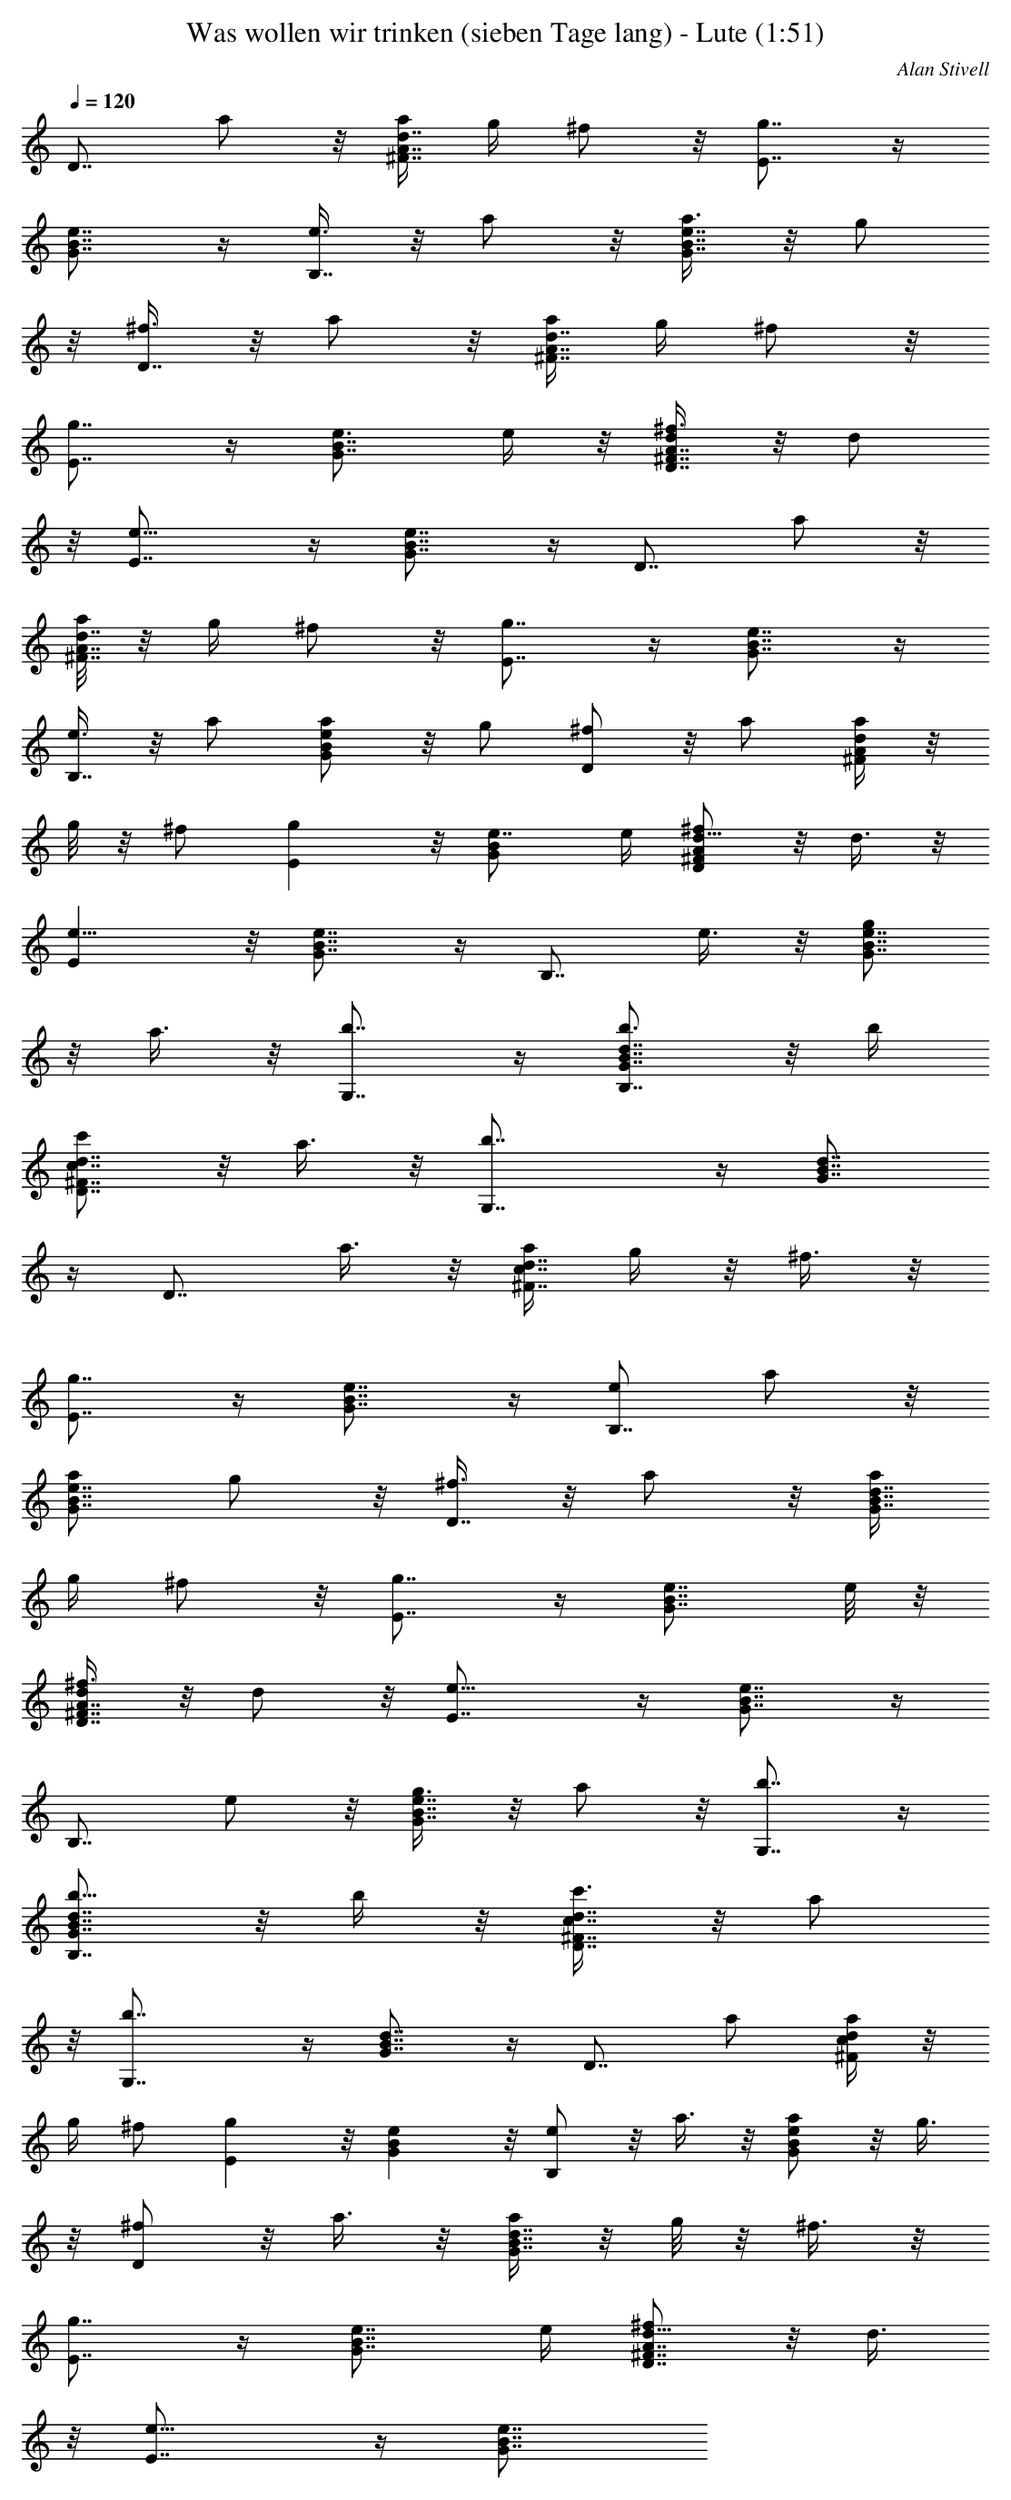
X:1
T:Was wollen wir trinken (sieben Tage lang) - Lute (1:51)
C:Alan Stivell
L:1/4
Q:120
K:C
[D7/8z/2] a/2 z/8 [a/4^F7/8d7/8A7/8] g/4 ^f/2 z/8 [g7/8E7/8] z/4
[e7/8G7/8B7/8] z/4 [e3/8B,7/8] z/8 a/2 z/8 [a3/8e7/8G7/8B7/8] z/8 g/2
z/8 [^f3/8D7/8] z/8 a/2 z/8 [a/4A7/8d7/8^F7/8] g/4 ^f/2 z/8
[g7/8E7/8] z/4 [e3/4B7/8G7/8] e/4 z/8 [^f3/8^F7/8d/2D7/8A7/8] z/8 d/2
z/8 [e9/8E7/8] z/4 [e7/8B7/8G7/8] z/4 [D7/8z/2] a/2 z/8
[a/8^F7/8d7/8A7/8] z/8 g/4 ^f/2 z/8 [g7/8E7/8] z/4 [e7/8G7/8B7/8] z/4
[e3/8B,7/8] z/8 a/2 [a/2eGB] z/8 g/2 [^f/2D] z/8 a/2 [a/4Ad^F] z/8
g/8 z/8 ^f/2 [gE] z/8 [e7/8BG] e/4 [^f/2^Fd5/8DA] z/8 d3/8 z/8
[e9/8E] z/8 [e7/8B7/8G7/8] z/4 [B,7/8z5/8] e3/8 z/8 [g/2e7/8G7/8B7/8]
z/8 a3/8 z/8 [b7/8G,7/8] z/4 [b3/4d7/8B7/8G7/8B,7/8] z/8 b/4
[c'/2c7/8^F7/8d7/8D7/8] z/8 a3/8 z/8 [b7/4G,7/8] z/4 [d7/8B7/8G7/8]
z/4 [D7/8z5/8] a3/8 z/8 [a/4d7/8c7/8^F7/8] g/4 z/8 ^f3/8 z/8
[g7/8E7/8] z/4 [e7/8G7/8B7/8] z/4 [e/2B,7/8] a/2 z/8
[a/2e7/8G7/8B7/8] g/2 z/8 [^f3/8D7/8] z/8 a/2 z/8 [a/4d7/8B7/8G7/8]
g/4 ^f/2 z/8 [g7/8E7/8] z/4 [e7/8G7/8B7/8] e/8 z/8
[^f3/8^F7/8D7/8d/2A7/8] z/8 d/2 z/8 [e9/8E7/8] z/4 [B7/8e7/8G7/8] z/4
[B,7/8z/2] e/2 z/8 [g3/8e7/8G7/8B7/8] z/8 a/2 z/8 [b7/8G,7/8] z/4
[b5/8d7/8B7/8G7/8B,7/8] z/8 b/4 z/8 [c'3/8c7/8^F7/8d7/8D7/8] z/8 a/2
z/8 [b7/4G,7/8] z/4 [d7/8B7/8G7/8] z/4 [D7/8z/2] a/2 [a/4dc^F] z/8
g/4 ^f/2 [gE] z/8 [eGB] z/8 [e/2B,] z/8 a3/8 z/8 [a/2eGB] z/8 g3/8
z/8 [^f/2D] z/8 a3/8 z/8 [a/4d7/8B7/8G7/8] z/8 g/8 z/8 ^f3/8 z/8
[g7/8E7/8] z/4 [e7/8G7/8B7/8] e/4 [^f/2^F7/8D7/8d5/8A7/8] z/8 d3/8
z/8 [e9/8E7/8] z/4 [B7/8e7/8G7/8]

[D7/8z/2] a/2 z/8 [a/4^F7/8d7/8A7/8] g/4 ^f/2 z/8 [g7/8E7/8] z/4
[e7/8G7/8B7/8] z/4 [e3/8B,7/8] z/8 a/2 z/8 [a3/8e7/8G7/8B7/8] z/8 g/2
z/8 [^f3/8D7/8] z/8 a/2 z/8 [a/4A7/8d7/8^F7/8] g/4 ^f/2 z/8
[g7/8E7/8] z/4 [e3/4B7/8G7/8] e/4 z/8 [^f3/8^F7/8d/2D7/8A7/8] z/8 d/2
z/8 [e9/8E7/8] z/4 [e7/8B7/8G7/8] z/4 [D7/8z/2] a/2 z/8
[a/8^F7/8d7/8A7/8] z/8 g/4 ^f/2 z/8 [g7/8E7/8] z/4 [e7/8G7/8B7/8] z/4
[e3/8B,7/8] z/8 a/2 [a/2eGB] z/8 g/2 [^f/2D] z/8 a/2 [a/4Ad^F] z/8
g/8 z/8 ^f/2 [gE] z/8 [e7/8BG] e/4 [^f/2^Fd5/8DA] z/8 d3/8 z/8
[e9/8E] z/8 [e7/8B7/8G7/8] z/4 [B,7/8z5/8] e3/8 z/8 [g/2e7/8G7/8B7/8]
z/8 a3/8 z/8 [b7/8G,7/8] z/4 [b3/4d7/8B7/8G7/8B,7/8] z/8 b/4
[c'/2c7/8^F7/8d7/8D7/8] z/8 a3/8 z/8 [b7/4G,7/8] z/4 [d7/8B7/8G7/8]
z/4 [D7/8z5/8] a3/8 z/8 [a/4d7/8c7/8^F7/8] g/4 z/8 ^f3/8 z/8
[g7/8E7/8] z/4 [e7/8G7/8B7/8] z/4 [e/2B,7/8] a/2 z/8
[a/2e7/8G7/8B7/8] g/2 z/8 [^f3/8D7/8] z/8 a/2 z/8 [a/4d7/8B7/8G7/8]
g/4 ^f/2 z/8 [g7/8E7/8] z/4 [e7/8G7/8B7/8] e/8 z/8
[^f3/8^F7/8D7/8d/2A7/8] z/8 d/2 z/8 [e9/8E7/8] z/4 [B7/8e7/8G7/8] z/4
[B,7/8z/2] e/2 z/8 [g3/8e7/8G7/8B7/8] z/8 a/2 z/8 [b7/8G,7/8] z/4
[b5/8d7/8B7/8G7/8B,7/8] z/8 b/4 z/8 [c'3/8c7/8^F7/8d7/8D7/8] z/8 a/2
z/8 [b7/4G,7/8] z/4 [d7/8B7/8G7/8] z/4 [D7/8z/2] a/2 [a/4dc^F] z/8
g/4 ^f/2 [gE] z/8 [eGB] z/8 [e/2B,] z/8 a3/8 z/8 [a/2eGB] z/8 g3/8
z/8 [^f/2D] z/8 a3/8 z/8 [a/4d7/8B7/8G7/8] z/8 g/8 z/8 ^f3/8 z/8
[g7/8E7/8] z/4 [e7/8G7/8B7/8] e/4 [^f/2^F7/8D7/8d5/8A7/8] z/8 d3/8
z/8 [e9/8E7/8] z/4 [B7/8e7/8G7/8]

[D7/8z/2] a/2 z/8 [a/4^F7/8d7/8A7/8] g/4 ^f/2 z/8 [g7/8E7/8] z/4
[e7/8G7/8B7/8] z/4 [e3/8B,7/8] z/8 a/2 z/8 [a3/8e7/8G7/8B7/8] z/8 g/2
z/8 [^f3/8D7/8] z/8 a/2 z/8 [a/4A7/8d7/8^F7/8] g/4 ^f/2 z/8
[g7/8E7/8] z/4 [e3/4B7/8G7/8] e/4 z/8 [^f3/8^F7/8d/2D7/8A7/8] z/8 d/2
z/8 [e9/8E7/8] z/4 [e7/8B7/8G7/8] z/4 [D7/8z/2] a/2 z/8
[a/8^F7/8d7/8A7/8] z/8 g/4 ^f/2 z/8 [g7/8E7/8] z/4 [e7/8G7/8B7/8] z/4
[e3/8B,7/8] z/8 a/2 [a/2eGB] z/8 g/2 [^f/2D] z/8 a/2 [a/4Ad^F] z/8
g/8 z/8 ^f/2 [gE] z/8 [e7/8BG] e/4 [^f/2^Fd5/8DA] z/8 d3/8 z/8
[e9/8E] z/8 [e7/8B7/8G7/8] z/4 [B,7/8z5/8] e3/8 z/8 [g/2e7/8G7/8B7/8]
z/8 a3/8 z/8 [b7/8G,7/8] z/4 [b3/4d7/8B7/8G7/8B,7/8] z/8 b/4
[c'/2c7/8^F7/8d7/8D7/8] z/8 a3/8 z/8 [b7/4G,7/8] z/4 [d7/8B7/8G7/8]
z/4 [D7/8z5/8] a3/8 z/8 [a/4d7/8c7/8^F7/8] g/4 z/8 ^f3/8 z/8
[g7/8E7/8] z/4 [e7/8G7/8B7/8] z/4 [e/2B,7/8] a/2 z/8
[a/2e7/8G7/8B7/8] g/2 z/8 [^f3/8D7/8] z/8 a/2 z/8 [a/4d7/8B7/8G7/8]
g/4 ^f/2 z/8 [g7/8E7/8] z/4 [e7/8G7/8B7/8] e/8 z/8
[^f3/8^F7/8D7/8d/2A7/8] z/8 d/2 z/8 [e9/8E7/8] z/4 [B7/8e7/8G7/8] z/4
[B,7/8z/2] e/2 z/8 [g3/8e7/8G7/8B7/8] z/8 a/2 z/8 [b7/8G,7/8] z/4
[b5/8d7/8B7/8G7/8B,7/8] z/8 b/4 z/8 [c'3/8c7/8^F7/8d7/8D7/8] z/8 a/2
z/8 [b7/4G,7/8] z/4 [d7/8B7/8G7/8] z/4 [D7/8z/2] a/2 [a/4dc^F] z/8
g/4 ^f/2 [gE] z/8 [eGB] z/8 [e/2B,] z/8 a3/8 z/8 [a/2eGB] z/8 g3/8
z/8 [^f/2D] z/8 a3/8 z/8 [a/4d7/8B7/8G7/8] z/8 g/8 z/8 ^f3/8 z/8
[g7/8E7/8] z/4 [e7/8G7/8B7/8] e/4 [^f/2^F7/8D7/8d5/8A7/8] z/8 d3/8
z/8 [e9/8E7/8] z/4 [B7/8e7/8G7/8]
